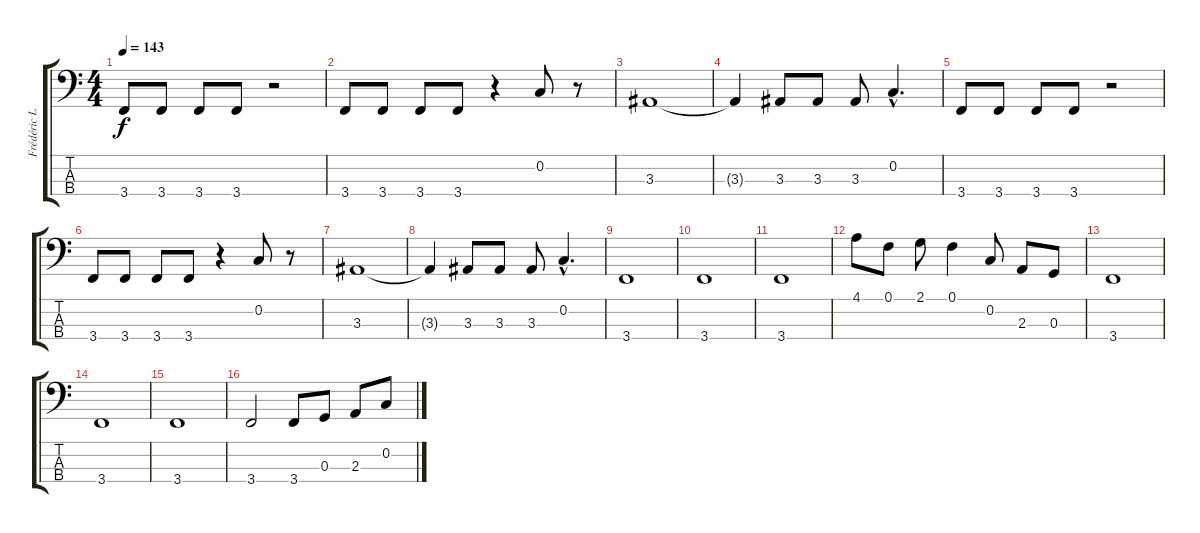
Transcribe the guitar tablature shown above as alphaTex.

\track ("Frédéric Leclercq (Bass)" "Frédéric L") {instrument electricbassfinger}
\staff {score tabs}
\tuning (F2 C2 G1 D1) {hide}
\ts (4 4)
\tempo 143
\clef f4
\ks c
3.4.8{dy f} 3.4.8 3.4.8 3.4.8 r.2 |
3.4.8 3.4.8 3.4.8 3.4.8 r.4 0.2.8 r.8 |
3.3.1 |
3.3{t}.4 3.3.8 3.3.8 3.3.8 0.2{hac}.4{d} |
3.4.8 3.4.8 3.4.8 3.4.8 r.2 |
3.4.8 3.4.8 3.4.8 3.4.8 r.4 0.2.8 r.8 |
3.3.1 |
3.3{t}.4 3.3.8 3.3.8 3.3.8 0.2{hac}.4{d} |
3.4.1 |
3.4.1 |
3.4.1 |
4.1.8 0.1.8 2.1.8 0.1.4 0.2.8 2.3.8 0.3.8 |
3.4.1 |
3.4.1 |
3.4.1 |
3.4.2 3.4.8 0.3.8 2.3.8 0.2.8
